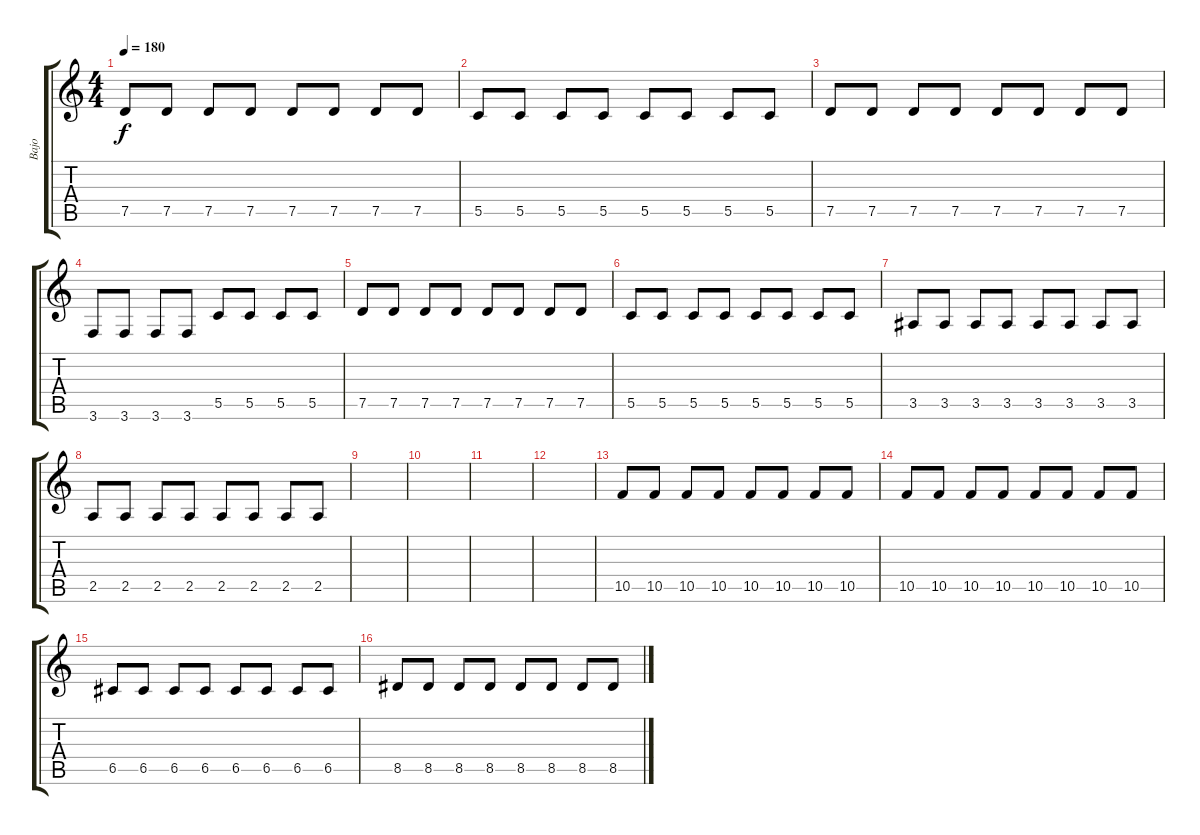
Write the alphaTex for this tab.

\track ("Bajo" "Bajo") {instrument electricbasspick}
\staff {score tabs}
\tuning (D4 A3 F3 C3 G2 D2) {hide}
\ts (4 4)
\tempo 180
\clef g2
\ks c
7.5.8{dy f} 7.5.8 7.5.8 7.5.8 7.5.8 7.5.8 7.5.8 7.5.8 |
5.5.8 5.5.8 5.5.8 5.5.8 5.5.8 5.5.8 5.5.8 5.5.8 |
7.5.8 7.5.8 7.5.8 7.5.8 7.5.8 7.5.8 7.5.8 7.5.8 |
3.6.8 3.6.8 3.6.8 3.6.8 5.5.8 5.5.8 5.5.8 5.5.8 |
7.5.8 7.5.8 7.5.8 7.5.8 7.5.8 7.5.8 7.5.8 7.5.8 |
5.5.8 5.5.8 5.5.8 5.5.8 5.5.8 5.5.8 5.5.8 5.5.8 |
3.5.8 3.5.8 3.5.8 3.5.8 3.5.8 3.5.8 3.5.8 3.5.8 |
2.5.8 2.5.8 2.5.8 2.5.8 2.5.8 2.5.8 2.5.8 2.5.8 |
|
|
|
|
10.5.8 10.5.8 10.5.8 10.5.8 10.5.8 10.5.8 10.5.8 10.5.8 |
10.5.8 10.5.8 10.5.8 10.5.8 10.5.8 10.5.8 10.5.8 10.5.8 |
6.5.8 6.5.8 6.5.8 6.5.8 6.5.8 6.5.8 6.5.8 6.5.8 |
8.5.8 8.5.8 8.5.8 8.5.8 8.5.8 8.5.8 8.5.8 8.5.8
